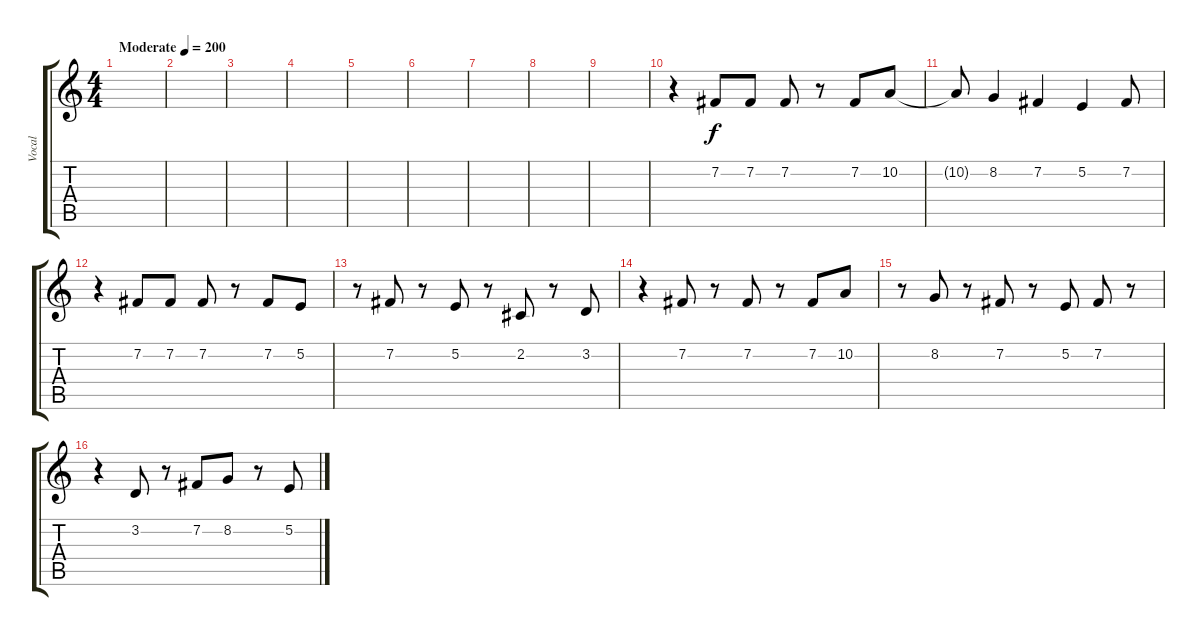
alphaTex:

\track ("Vocal" "Vocal") {instrument orchestralharp}
\staff {score tabs}
\tuning (E4 B3 G3 D3 A2 E2) {hide}
\ts (4 4)
\tempo (200 "Moderate")
\clef g2
\ks c
|
|
|
|
|
|
|
|
|
r.4 7.2.8 7.2.8 7.2.8 r.8 7.2.8 10.2.8 |
10.2{t}.8 8.2.4 7.2.4 5.2.4 7.2.8 |
r.4 7.2.8 7.2.8 7.2.8 r.8 7.2.8 5.2.8 |
r.8 7.2.8 r.8 5.2.8 r.8 2.2.8 r.8 3.2.8 |
r.4 7.2.8 r.8 7.2.8 r.8 7.2.8 10.2.8 |
r.8 8.2.8 r.8 7.2.8 r.8 5.2.8 7.2.8 r.8 |
r.4 3.2.8 r.8 7.2.8 8.2.8 r.8 5.2.8
